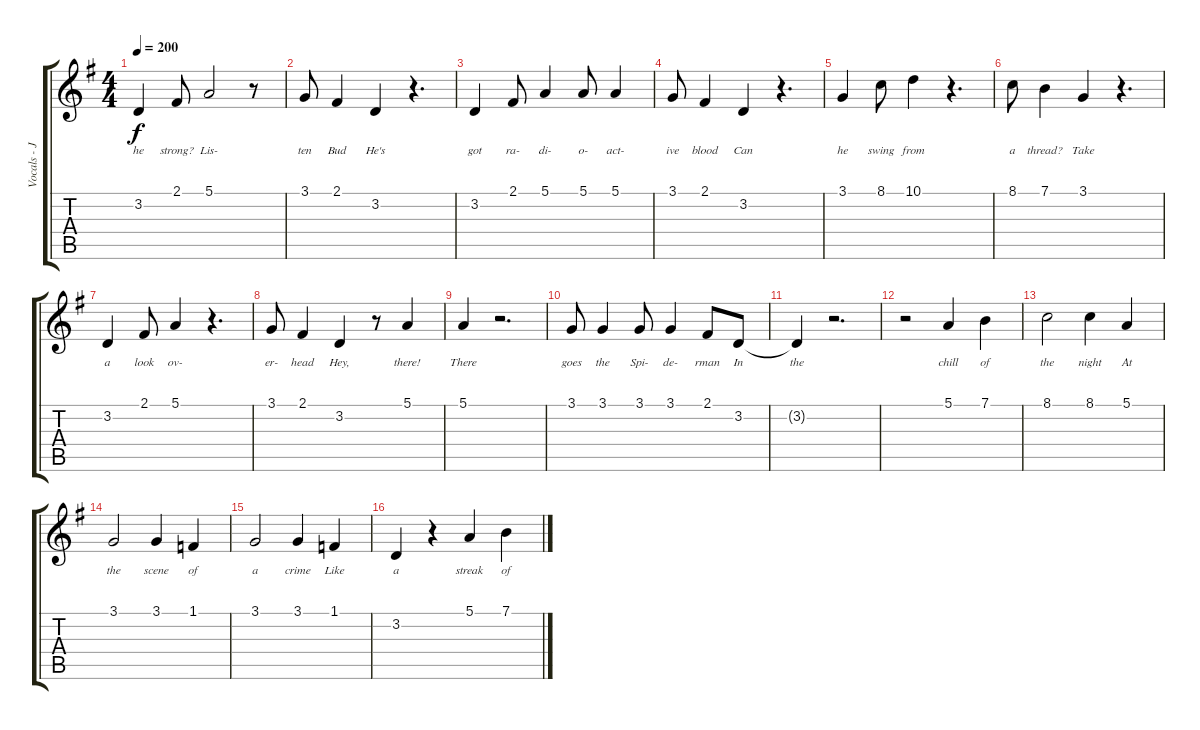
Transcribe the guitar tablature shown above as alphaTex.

\track ("Vocals - Joey Ramone" "Vocals - J") {instrument oboe}
\staff {score tabs}
\tuning (E4 B3 G3 D3 A2 E2) {hide}
\ts (4 4)
\tempo 200
\clef g2
\ks g
3.2.4{lyrics (0 "he") lyrics (1 "") lyrics (2 "") lyrics (3 "") lyrics (4 "") dy f} 2.1.8{lyrics (0 "strong?") lyrics (1 "") lyrics (2 "") lyrics (3 "") lyrics (4 "")} 5.1.2{lyrics (0 "Lis-") lyrics (1 "") lyrics (2 "") lyrics (3 "") lyrics (4 "")} r.8 |
3.1.8{lyrics (0 "ten") lyrics (1 "") lyrics (2 "") lyrics (3 "") lyrics (4 "")} 2.1.4{lyrics (0 "Bud") lyrics (1 "") lyrics (2 "") lyrics (3 "") lyrics (4 "")} 3.2.4{lyrics (0 "He's") lyrics (1 "") lyrics (2 "") lyrics (3 "") lyrics (4 "")} r.4{d} |
3.2.4{lyrics (0 "got") lyrics (1 "") lyrics (2 "") lyrics (3 "") lyrics (4 "")} 2.1.8{lyrics (0 "ra-") lyrics (1 "") lyrics (2 "") lyrics (3 "") lyrics (4 "")} 5.1.4{lyrics (0 "di-") lyrics (1 "") lyrics (2 "") lyrics (3 "") lyrics (4 "")} 5.1.8{lyrics (0 "o-") lyrics (1 "") lyrics (2 "") lyrics (3 "") lyrics (4 "")} 5.1.4{lyrics (0 "act-") lyrics (1 "") lyrics (2 "") lyrics (3 "") lyrics (4 "")} |
3.1.8{lyrics (0 "ive") lyrics (1 "") lyrics (2 "") lyrics (3 "") lyrics (4 "")} 2.1.4{lyrics (0 "blood") lyrics (1 "") lyrics (2 "") lyrics (3 "") lyrics (4 "")} 3.2.4{lyrics (0 "Can") lyrics (1 "") lyrics (2 "") lyrics (3 "") lyrics (4 "")} r.4{d} |
3.1.4{lyrics (0 "he") lyrics (1 "") lyrics (2 "") lyrics (3 "") lyrics (4 "")} 8.1.8{lyrics (0 "swing") lyrics (1 "") lyrics (2 "") lyrics (3 "") lyrics (4 "")} 10.1.4{lyrics (0 "from") lyrics (1 "") lyrics (2 "") lyrics (3 "") lyrics (4 "")} r.4{d} |
8.1.8{lyrics (0 "a") lyrics (1 "") lyrics (2 "") lyrics (3 "") lyrics (4 "")} 7.1.4{lyrics (0 "thread?") lyrics (1 "") lyrics (2 "") lyrics (3 "") lyrics (4 "")} 3.1.4{lyrics (0 "Take") lyrics (1 "") lyrics (2 "") lyrics (3 "") lyrics (4 "")} r.4{d} |
3.2.4{lyrics (0 "a") lyrics (1 "") lyrics (2 "") lyrics (3 "") lyrics (4 "")} 2.1.8{lyrics (0 "look") lyrics (1 "") lyrics (2 "") lyrics (3 "") lyrics (4 "")} 5.1.4{lyrics (0 "ov-") lyrics (1 "") lyrics (2 "") lyrics (3 "") lyrics (4 "")} r.4{d} |
3.1.8{lyrics (0 "er-") lyrics (1 "") lyrics (2 "") lyrics (3 "") lyrics (4 "")} 2.1.4{lyrics (0 "head") lyrics (1 "") lyrics (2 "") lyrics (3 "") lyrics (4 "")} 3.2.4{lyrics (0 "Hey,") lyrics (1 "") lyrics (2 "") lyrics (3 "") lyrics (4 "")} r.8 5.1.4{lyrics (0 "there!") lyrics (1 "") lyrics (2 "") lyrics (3 "") lyrics (4 "")} |
5.1.4{lyrics (0 "There") lyrics (1 "") lyrics (2 "") lyrics (3 "") lyrics (4 "")} r.2{d} |
3.1.8{lyrics (0 "goes") lyrics (1 "") lyrics (2 "") lyrics (3 "") lyrics (4 "")} 3.1.4{lyrics (0 "the") lyrics (1 "") lyrics (2 "") lyrics (3 "") lyrics (4 "")} 3.1.8{lyrics (0 "Spi-") lyrics (1 "") lyrics (2 "") lyrics (3 "") lyrics (4 "")} 3.1.4{lyrics (0 "de-") lyrics (1 "") lyrics (2 "") lyrics (3 "") lyrics (4 "")} 2.1.8{lyrics (0 "rman") lyrics (1 "") lyrics (2 "") lyrics (3 "") lyrics (4 "")} 3.2.8{lyrics (0 "In") lyrics (1 "") lyrics (2 "") lyrics (3 "") lyrics (4 "")} |
3.2{t}.4{lyrics (0 "the") lyrics (1 "") lyrics (2 "") lyrics (3 "") lyrics (4 "")} r.2{d} |
r.2 5.1.4{lyrics (0 "chill") lyrics (1 "") lyrics (2 "") lyrics (3 "") lyrics (4 "")} 7.1.4{lyrics (0 "of") lyrics (1 "") lyrics (2 "") lyrics (3 "") lyrics (4 "")} |
8.1.2{lyrics (0 "the") lyrics (1 "") lyrics (2 "") lyrics (3 "") lyrics (4 "")} 8.1.4{lyrics (0 "night") lyrics (1 "") lyrics (2 "") lyrics (3 "") lyrics (4 "")} 5.1.4{lyrics (0 "At") lyrics (1 "") lyrics (2 "") lyrics (3 "") lyrics (4 "")} |
3.1.2{lyrics (0 "the") lyrics (1 "") lyrics (2 "") lyrics (3 "") lyrics (4 "")} 3.1.4{lyrics (0 "scene") lyrics (1 "") lyrics (2 "") lyrics (3 "") lyrics (4 "")} 1.1.4{lyrics (0 "of") lyrics (1 "") lyrics (2 "") lyrics (3 "") lyrics (4 "")} |
3.1.2{lyrics (0 "a") lyrics (1 "") lyrics (2 "") lyrics (3 "") lyrics (4 "")} 3.1.4{lyrics (0 "crime") lyrics (1 "") lyrics (2 "") lyrics (3 "") lyrics (4 "")} 1.1.4{lyrics (0 "Like") lyrics (1 "") lyrics (2 "") lyrics (3 "") lyrics (4 "")} |
3.2.4{lyrics (0 "a") lyrics (1 "") lyrics (2 "") lyrics (3 "") lyrics (4 "")} r.4 5.1.4{lyrics (0 "streak") lyrics (1 "") lyrics (2 "") lyrics (3 "") lyrics (4 "")} 7.1.4{lyrics (0 "of") lyrics (1 "") lyrics (2 "") lyrics (3 "") lyrics (4 "")}
